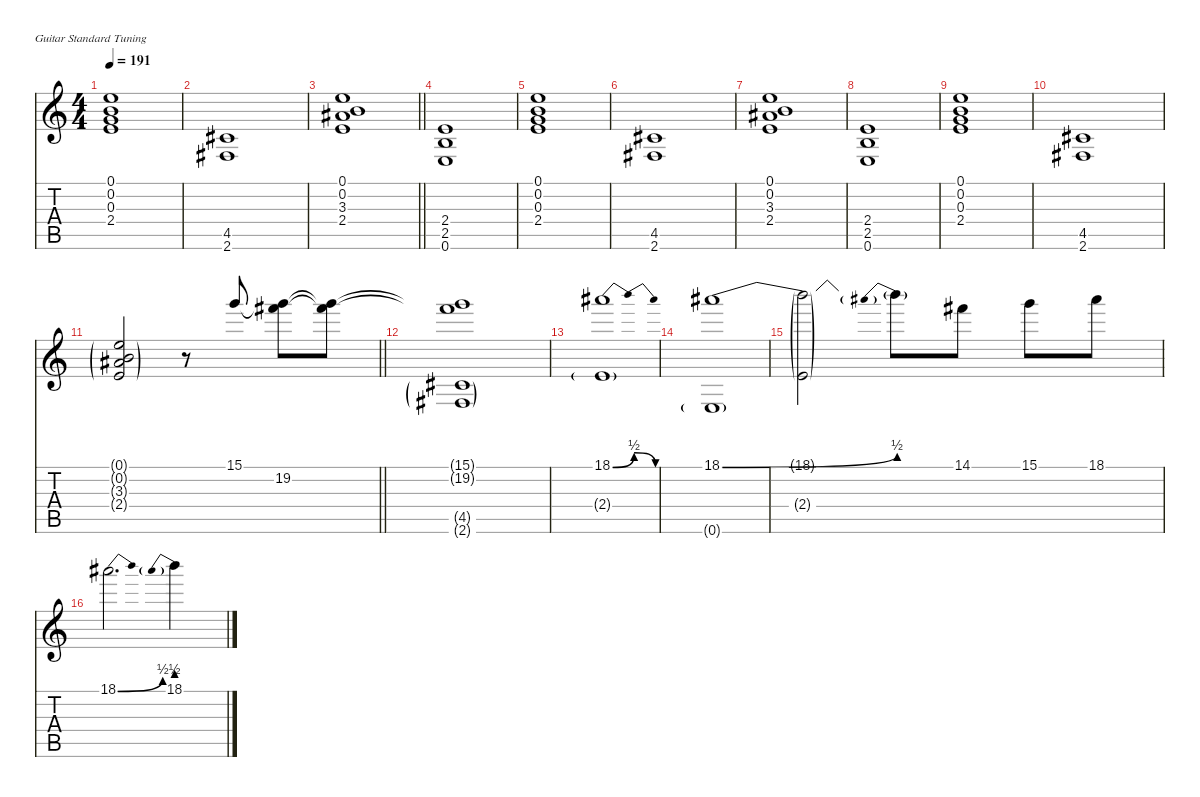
\defaultSystemsLayout 4
\hideDynamics
\bracketExtendMode nobrackets
\singleTrackTrackNamePolicy hidden
\multiTrackTrackNamePolicy hidden
\firstSystemTrackNameMode fullname
\firstSystemTrackNameOrientation horizontal
\otherSystemsTrackNameOrientation horizontal
\track ("Guitar 1" "dist.guit.") {mute instrument distortionguitar}
\staff {score tabs}
\tuning (E4 B3 G3 D3 A2 E2)
\ts (4 4)
\tempo 191
\clef g2
\ks c
(0.1 0.2 0.3 2.4).1{dy f beam Up} |
(4.5{acc #} 2.6{acc #}).1{beam Up} |
\barLineRight lightlight
(0.1 0.2 3.3{acc #} 2.4).1{beam Up} |
(2.4 2.5 0.6).1{beam Up} |
(0.1 0.2 0.3 2.4).1{beam Up} |
(4.5{acc #} 2.6{acc #}).1{beam Up} |
(0.1 0.2 3.3{acc #} 2.4).1{beam Up} |
(2.4 2.5 0.6).1{beam Up} |
(0.1 0.2 0.3 2.4).1{beam Up} |
(4.5{acc #} 2.6{acc #}).1{beam Up} |
\barLineRight lightlight
(0.1{g} 0.2{g} 3.3{g acc #} 2.4{g}).2{dy mf instrument distortionguitar beam Up} r.8{beam Up} 15.1.8{dy f beam Down} (19.2{acc #} 15.1{t}).8{beam Down} (15.1{t} 19.2{t acc #}).8{beam Down} |
(15.1{t} 19.2{t acc #} 4.5{g acc #} 2.6{g acc #}).1{beam Down} |
(18.1{be (bendrelease 0 0 9.999999599999999 2 45 2 51 0) acc #} 2.4{g}).1{beam Down} |
(18.1{be (bend 0 0 60 2) acc #} 0.6{g}).1{beam Down} |
(18.1{t} 2.4{g}).2{beam Down} 18.1{be (prebend 0 2 60 2) t}.8{beam Down} 14.1{acc #}.8{beam Down} 15.1.8{beam Down} 18.1{acc #}.8{beam Down} |
18.1{be (bend 0 0 15 2) acc #}.2{d beam Down} 18.1{be (prebend 0 2 60 2)}.4{beam Down}
